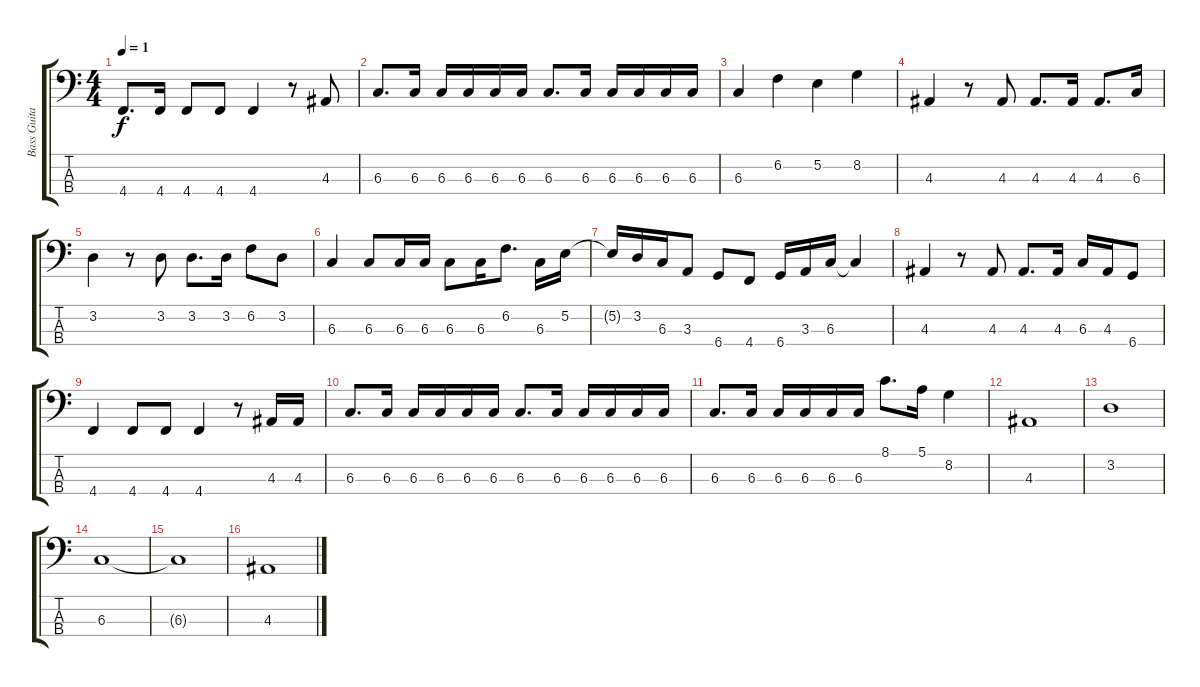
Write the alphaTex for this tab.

\track ("Bass Guitar" "Bass Guita") {instrument electricbassfinger}
\staff {score tabs}
\tuning (E2 B1 Gb1 Db1) {hide}
\ts (4 4)
\tempo 1
\clef f4
\ks c
4.4.8{d dy f} 4.4.16 4.4.8 4.4.8 4.4.4 r.8 4.3.8 |
6.3.8{d} 6.3.16 6.3.16 6.3.16 6.3.16 6.3.16 6.3.8{d} 6.3.16 6.3.16 6.3.16 6.3.16 6.3.16 |
6.3.4 6.2.4 5.2.4 8.2.4 |
4.3.4 r.8 4.3.8 4.3.8{d} 4.3.16 4.3.8{d} 6.3.16 |
3.2.4 r.8 3.2.8 3.2.8{d} 3.2.16 6.2.8 3.2.8 |
6.3.4 6.3.8 6.3.16 6.3.16 6.3.8 6.3.16 6.2.8{d} 6.3.16 5.2.16 |
5.2{t}.16 3.2.16 6.3.16 3.3.8 6.4.8 4.4.8 6.4.16 3.3.16 6.3.16 6.3{t}.4 |
4.3.4 r.8 4.3.8 4.3.8{d} 4.3.16 6.3.16 4.3.16 6.4.8 |
4.4.4 4.4.8 4.4.8 4.4.4 r.8 4.3.16 4.3.16 |
6.3.8{d} 6.3.16 6.3.16 6.3.16 6.3.16 6.3.16 6.3.8{d} 6.3.16 6.3.16 6.3.16 6.3.16 6.3.16 |
6.3.8{d} 6.3.16 6.3.16 6.3.16 6.3.16 6.3.16 8.1.8{d} 5.1.16 8.2.4 |
4.3.1 |
3.2.1 |
6.3.1 |
6.3{t}.1 |
4.3.1
